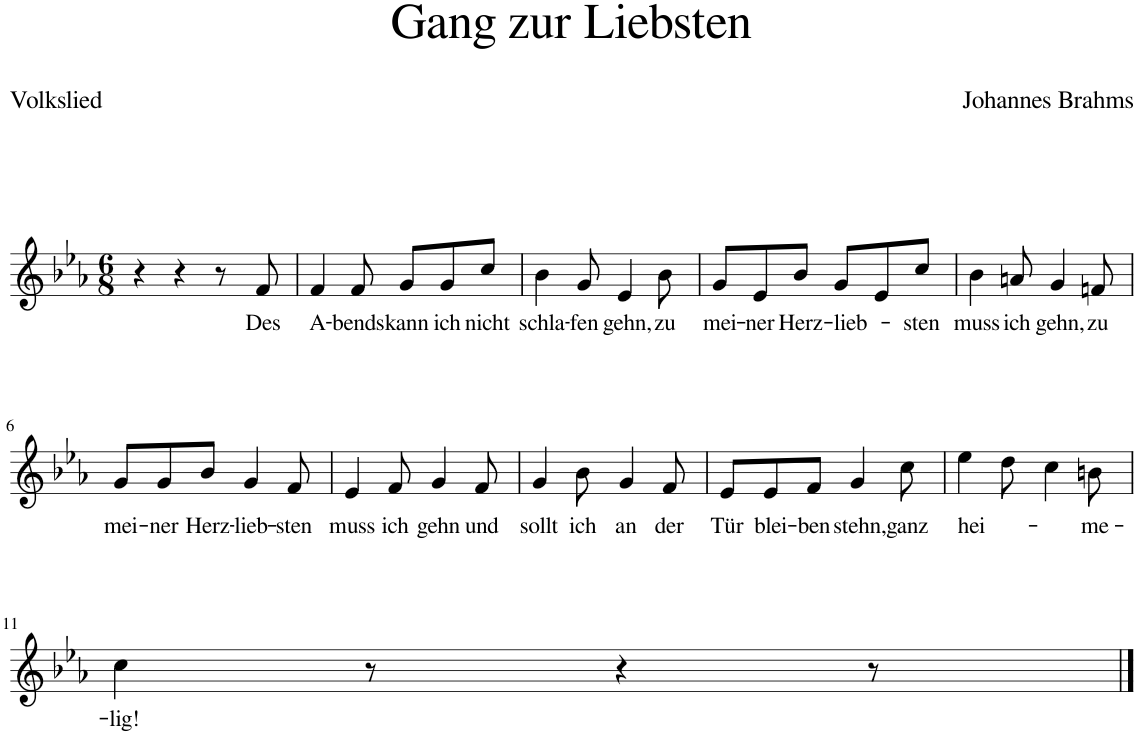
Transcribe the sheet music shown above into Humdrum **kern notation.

**kern	**text
*part1	*part1
*staff1	*staff1
*I"Piano	*
*I'Pno	*
*clefG2	*
*k[b-e-a-]	*
*M6/8	*
=1	=1
4r	.
4r	.
8r	.
!	!LO:LY:b
8f/	Des
=2	=2
!	!LO:LY:b
4f/	A-
!	!LO:LY:b
8f/	-bends
!	!LO:LY:b
8g/L	kann
!	!LO:LY:b
8g/	ich
!	!LO:LY:b
8cc/J	nicht
=3	=3
!	!LO:LY:b
4b-\	schla-
!	!LO:LY:b
8g/	-fen
!	!LO:LY:b
4e-/	gehn,
!	!LO:LY:b
8b-\	zu
=4	=4
!	!LO:LY:b
8g/L	mei-
!	!LO:LY:b
8e-/	-ner
!	!LO:LY:b
8b-/J	Herz-
!	!LO:LY:b
8g/L	-lieb-
8e-/	.
!	!LO:LY:b
8cc/J	-sten
=5	=5
!	!LO:LY:b
4b-\	muss
!	!LO:LY:b
8an/	ich
!	!LO:LY:b
4g/	gehn,
!	!LO:LY:b
8fn/	zu
!!LO:LB:g=z
=6	=6
!	!LO:LY:b
8g/L	mei-
!	!LO:LY:b
8g/	-ner
!	!LO:LY:b
8b-/J	Herz-
!	!LO:LY:b
4g/	-lieb-
!	!LO:LY:b
8f/	-sten
=7	=7
!	!LO:LY:b
4e-/	muss
!	!LO:LY:b
8f/	ich
!	!LO:LY:b
4g/	gehn
!	!LO:LY:b
8f/	und
=8	=8
!	!LO:LY:b
4g/	sollt
!	!LO:LY:b
8b-\	ich
!	!LO:LY:b
4g/	an
!	!LO:LY:b
8f/	der
=9	=9
!	!LO:LY:b
8e-/L	Tür
!	!LO:LY:b
8e-/	blei-
!	!LO:LY:b
8f/J	-ben
!	!LO:LY:b
4g/	stehn,
!	!LO:LY:b
8cc\	ganz
=10	=10
!	!LO:LY:b
4ee-\	hei-
8dd\	.
4cc\	.
!	!LO:LY:b
8bn\	-me-
!!LO:LB:g=z
=11	=11
!	!LO:LY:b
4cc\	-lig!
8r	.
4r	.
8r	.
==	==
*-	*-
